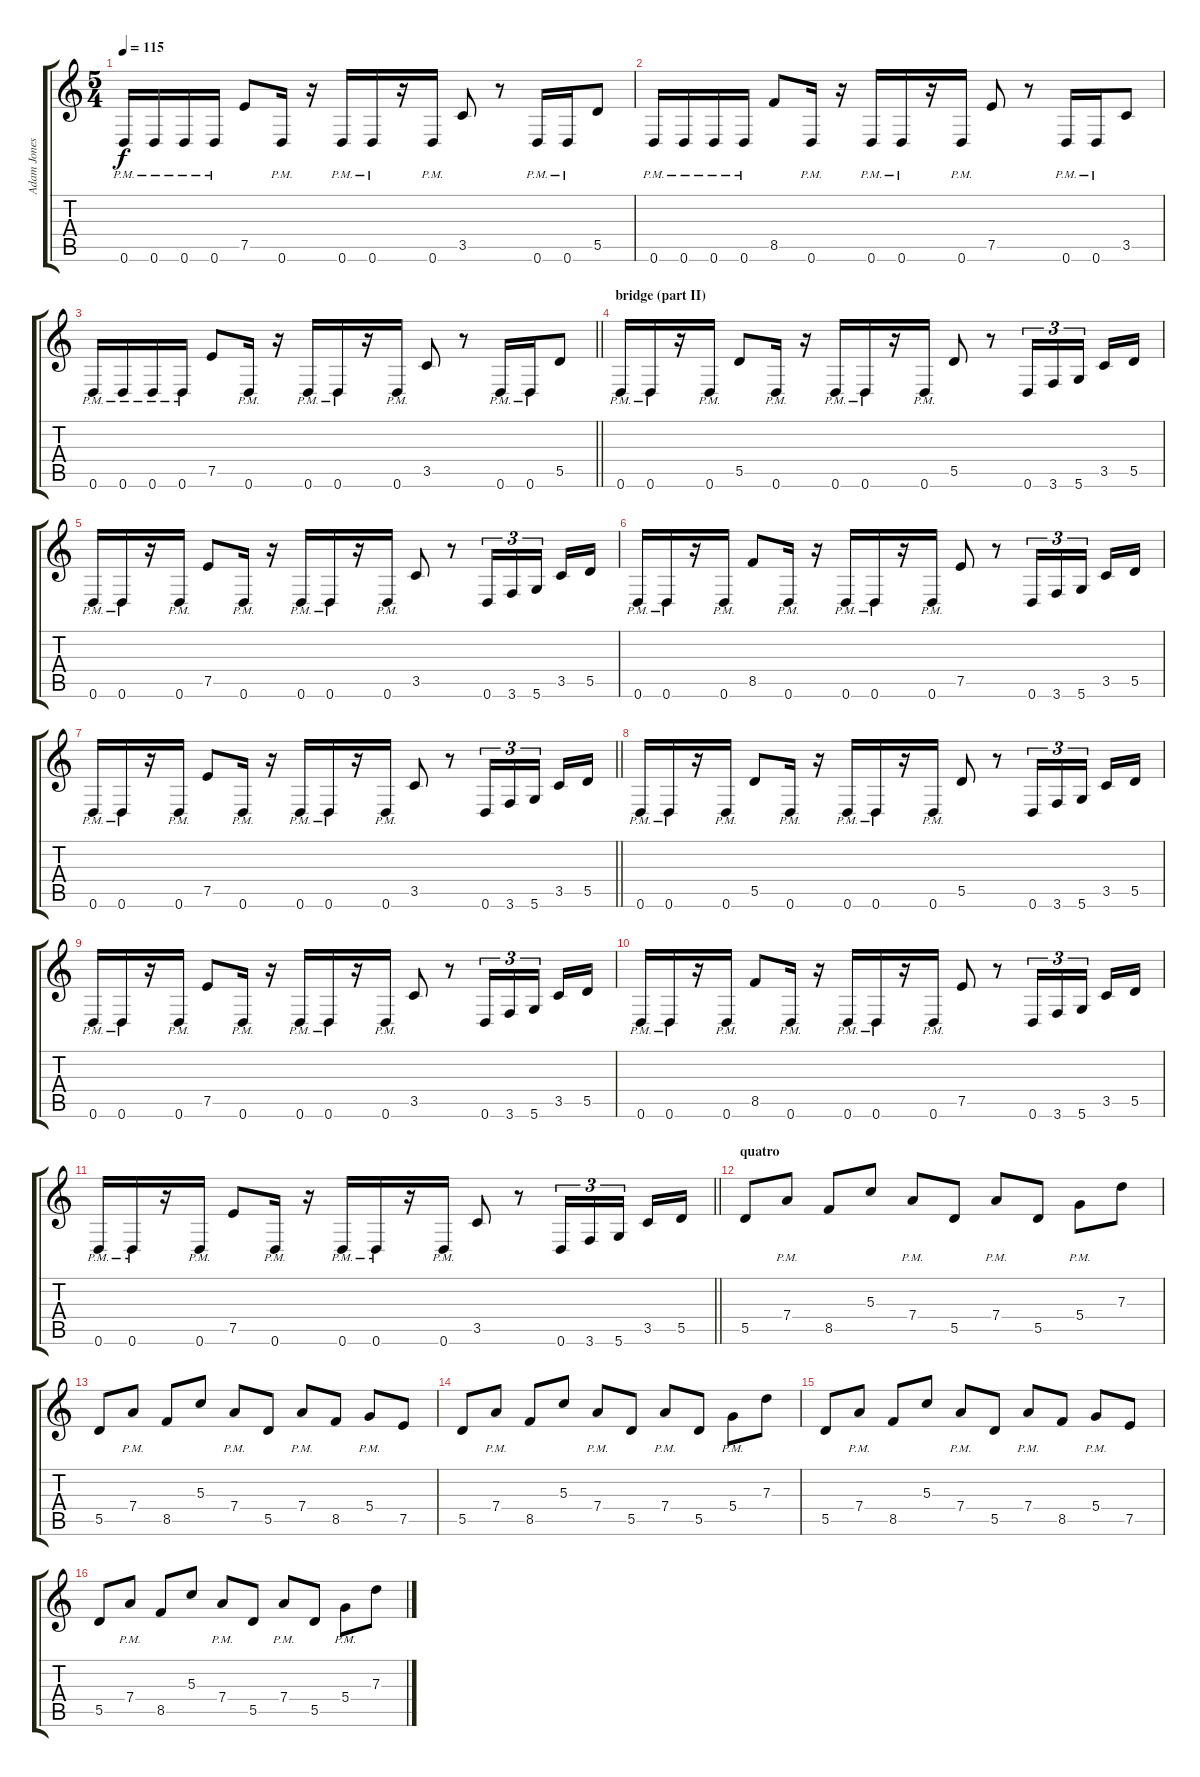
\track ("Adam Jones" "Adam Jones") {instrument distortionguitar}
\staff {score tabs}
\tuning (E4 B3 G3 D3 A2 D2) {hide}
\ts (5 4)
\tempo 115
\clef g2
\ks c
0.6{pm}.16{dy f} 0.6{pm}.16 0.6{pm}.16 0.6{pm}.16 7.5.8 0.6{pm}.16 r.16 0.6{pm}.16 0.6{pm}.16 r.16 0.6{pm}.16 3.5.8 r.8 0.6{pm}.16 0.6{pm}.16 5.5.8 |
0.6{pm}.16 0.6{pm}.16 0.6{pm}.16 0.6{pm}.16 8.5.8 0.6{pm}.16 r.16 0.6{pm}.16 0.6{pm}.16 r.16 0.6{pm}.16 7.5.8 r.8 0.6{pm}.16 0.6{pm}.16 3.5.8 |
\barLineRight lightlight
0.6{pm}.16 0.6{pm}.16 0.6{pm}.16 0.6{pm}.16 7.5.8 0.6{pm}.16 r.16 0.6{pm}.16 0.6{pm}.16 r.16 0.6{pm}.16 3.5.8 r.8 0.6{pm}.16 0.6{pm}.16 5.5.8 |
\section ("" "bridge (part II)")
0.6{pm}.16 0.6{pm}.16 r.16 0.6{pm}.16 5.5.8 0.6{pm}.16 r.16 0.6{pm}.16 0.6{pm}.16 r.16 0.6{pm}.16 5.5.8 r.8 0.6.16{tu (3 2)} 3.6.16{tu (3 2)} 5.6.16{tu (3 2) beam splitsecondary} 3.5.16 5.5.16 |
0.6{pm}.16 0.6{pm}.16 r.16 0.6{pm}.16 7.5.8 0.6{pm}.16 r.16 0.6{pm}.16 0.6{pm}.16 r.16 0.6{pm}.16 3.5.8 r.8 0.6.16{tu (3 2)} 3.6.16{tu (3 2)} 5.6.16{tu (3 2) beam splitsecondary} 3.5.16 5.5.16 |
0.6{pm}.16 0.6{pm}.16 r.16 0.6{pm}.16 8.5.8 0.6{pm}.16 r.16 0.6{pm}.16 0.6{pm}.16 r.16 0.6{pm}.16 7.5.8 r.8 0.6.16{tu (3 2)} 3.6.16{tu (3 2)} 5.6.16{tu (3 2) beam splitsecondary} 3.5.16 5.5.16 |
\barLineRight lightlight
0.6{pm}.16 0.6{pm}.16 r.16 0.6{pm}.16 7.5.8 0.6{pm}.16 r.16 0.6{pm}.16 0.6{pm}.16 r.16 0.6{pm}.16 3.5.8 r.8 0.6.16{tu (3 2)} 3.6.16{tu (3 2)} 5.6.16{tu (3 2) beam splitsecondary} 3.5.16 5.5.16 |
0.6{pm}.16 0.6{pm}.16 r.16 0.6{pm}.16 5.5.8 0.6{pm}.16 r.16 0.6{pm}.16 0.6{pm}.16 r.16 0.6{pm}.16 5.5.8 r.8 0.6.16{tu (3 2)} 3.6.16{tu (3 2)} 5.6.16{tu (3 2) beam splitsecondary} 3.5.16 5.5.16 |
0.6{pm}.16 0.6{pm}.16 r.16 0.6{pm}.16 7.5.8 0.6{pm}.16 r.16 0.6{pm}.16 0.6{pm}.16 r.16 0.6{pm}.16 3.5.8 r.8 0.6.16{tu (3 2)} 3.6.16{tu (3 2)} 5.6.16{tu (3 2) beam splitsecondary} 3.5.16 5.5.16 |
0.6{pm}.16 0.6{pm}.16 r.16 0.6{pm}.16 8.5.8 0.6{pm}.16 r.16 0.6{pm}.16 0.6{pm}.16 r.16 0.6{pm}.16 7.5.8 r.8 0.6.16{tu (3 2)} 3.6.16{tu (3 2)} 5.6.16{tu (3 2) beam splitsecondary} 3.5.16 5.5.16 |
\barLineRight lightlight
0.6{pm}.16 0.6{pm}.16 r.16 0.6{pm}.16 7.5.8 0.6{pm}.16 r.16 0.6{pm}.16 0.6{pm}.16 r.16 0.6{pm}.16 3.5.8 r.8 0.6.16{tu (3 2)} 3.6.16{tu (3 2)} 5.6.16{tu (3 2) beam splitsecondary} 3.5.16 5.5.16 |
\section ("" "quatro")
5.5.8{volume 16 instrument electricguitarclean} 7.4{pm}.8 8.5.8 5.3.8 7.4{pm}.8 5.5.8 7.4{pm}.8 5.5.8 5.4{pm}.8 7.3.8 |
5.5.8 7.4{pm}.8 8.5.8 5.3.8 7.4{pm}.8 5.5.8 7.4{pm}.8 8.5.8 5.4{pm}.8 7.5.8 |
5.5.8{volume 16 instrument electricguitarclean} 7.4{pm}.8 8.5.8 5.3.8 7.4{pm}.8 5.5.8 7.4{pm}.8 5.5.8 5.4{pm}.8 7.3.8 |
5.5.8 7.4{pm}.8 8.5.8 5.3.8 7.4{pm}.8 5.5.8 7.4{pm}.8 8.5.8 5.4{pm}.8 7.5.8 |
5.5.8{volume 16 instrument electricguitarclean} 7.4{pm}.8 8.5.8 5.3.8 7.4{pm}.8 5.5.8 7.4{pm}.8 5.5.8 5.4{pm}.8 7.3.8
